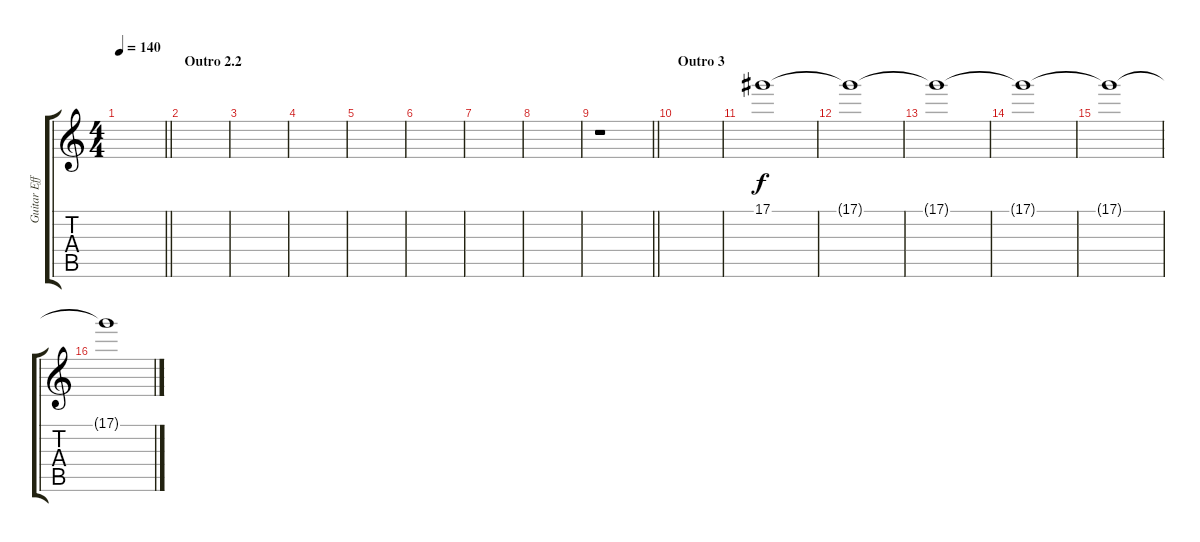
\track ("Guitar Effects" "Guitar Eff") {instrument overdrivenguitar}
\staff {score tabs}
\tuning (Eb4 Bb3 Gb3 Db3 Ab2 Db2) {hide}
\ts (4 4)
\tempo 140
\clef g2
\barLineRight lightlight
\ks c
|
\section ("" "Outro 2.2")
|
|
|
|
|
|
|
\barLineRight lightlight
r.1{volume 0} |
\section ("" "Outro 3")
|
17.1.1{volume 8 instrument distortionguitar} |
17.1{t}.1 |
17.1{t}.1 |
17.1{t}.1{volume 0} |
17.1{t}.1 |
17.1{t}.1
